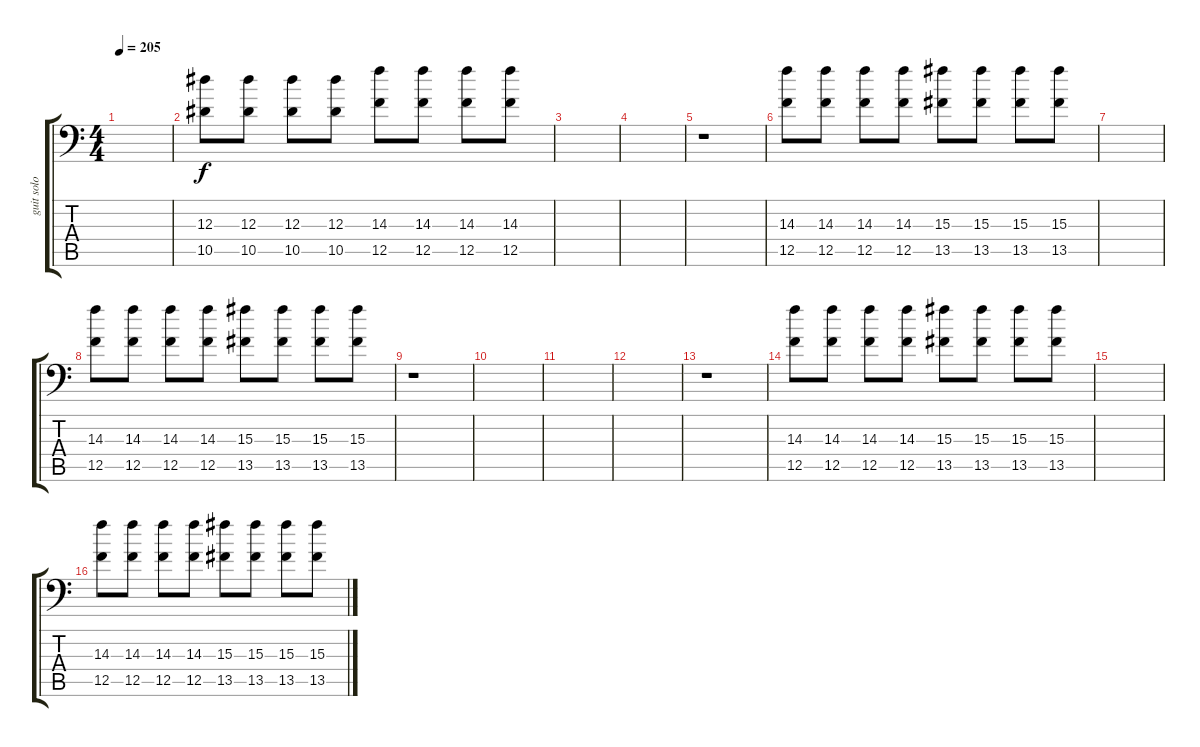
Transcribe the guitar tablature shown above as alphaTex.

\track ("guit solo" "guit solo") {instrument overdrivenguitar}
\staff {score tabs}
\tuning (C4 G3 Eb3 Bb2 F2 Bb1) {hide}
\ts (4 4)
\tempo 205
\clef f4
\ks c
|
(12.3 10.5).8 (12.3 10.5).8 (12.3 10.5).8 (12.3 10.5).8 (14.3 12.5).8 (14.3 12.5).8 (14.3 12.5).8 (14.3 12.5).8 |
|
|
r.1 |
(14.3 12.5).8 (14.3 12.5).8 (14.3 12.5).8 (14.3 12.5).8 (15.3 13.5).8 (15.3 13.5).8 (15.3 13.5).8 (15.3 13.5).8 |
|
(14.3 12.5).8 (14.3 12.5).8 (14.3 12.5).8 (14.3 12.5).8 (15.3 13.5).8 (15.3 13.5).8 (15.3 13.5).8 (15.3 13.5).8 |
r.1 |
|
|
|
r.1 |
(14.3 12.5).8 (14.3 12.5).8 (14.3 12.5).8 (14.3 12.5).8 (15.3 13.5).8 (15.3 13.5).8 (15.3 13.5).8 (15.3 13.5).8 |
|
(14.3 12.5).8 (14.3 12.5).8 (14.3 12.5).8 (14.3 12.5).8 (15.3 13.5).8 (15.3 13.5).8 (15.3 13.5).8 (15.3 13.5).8
